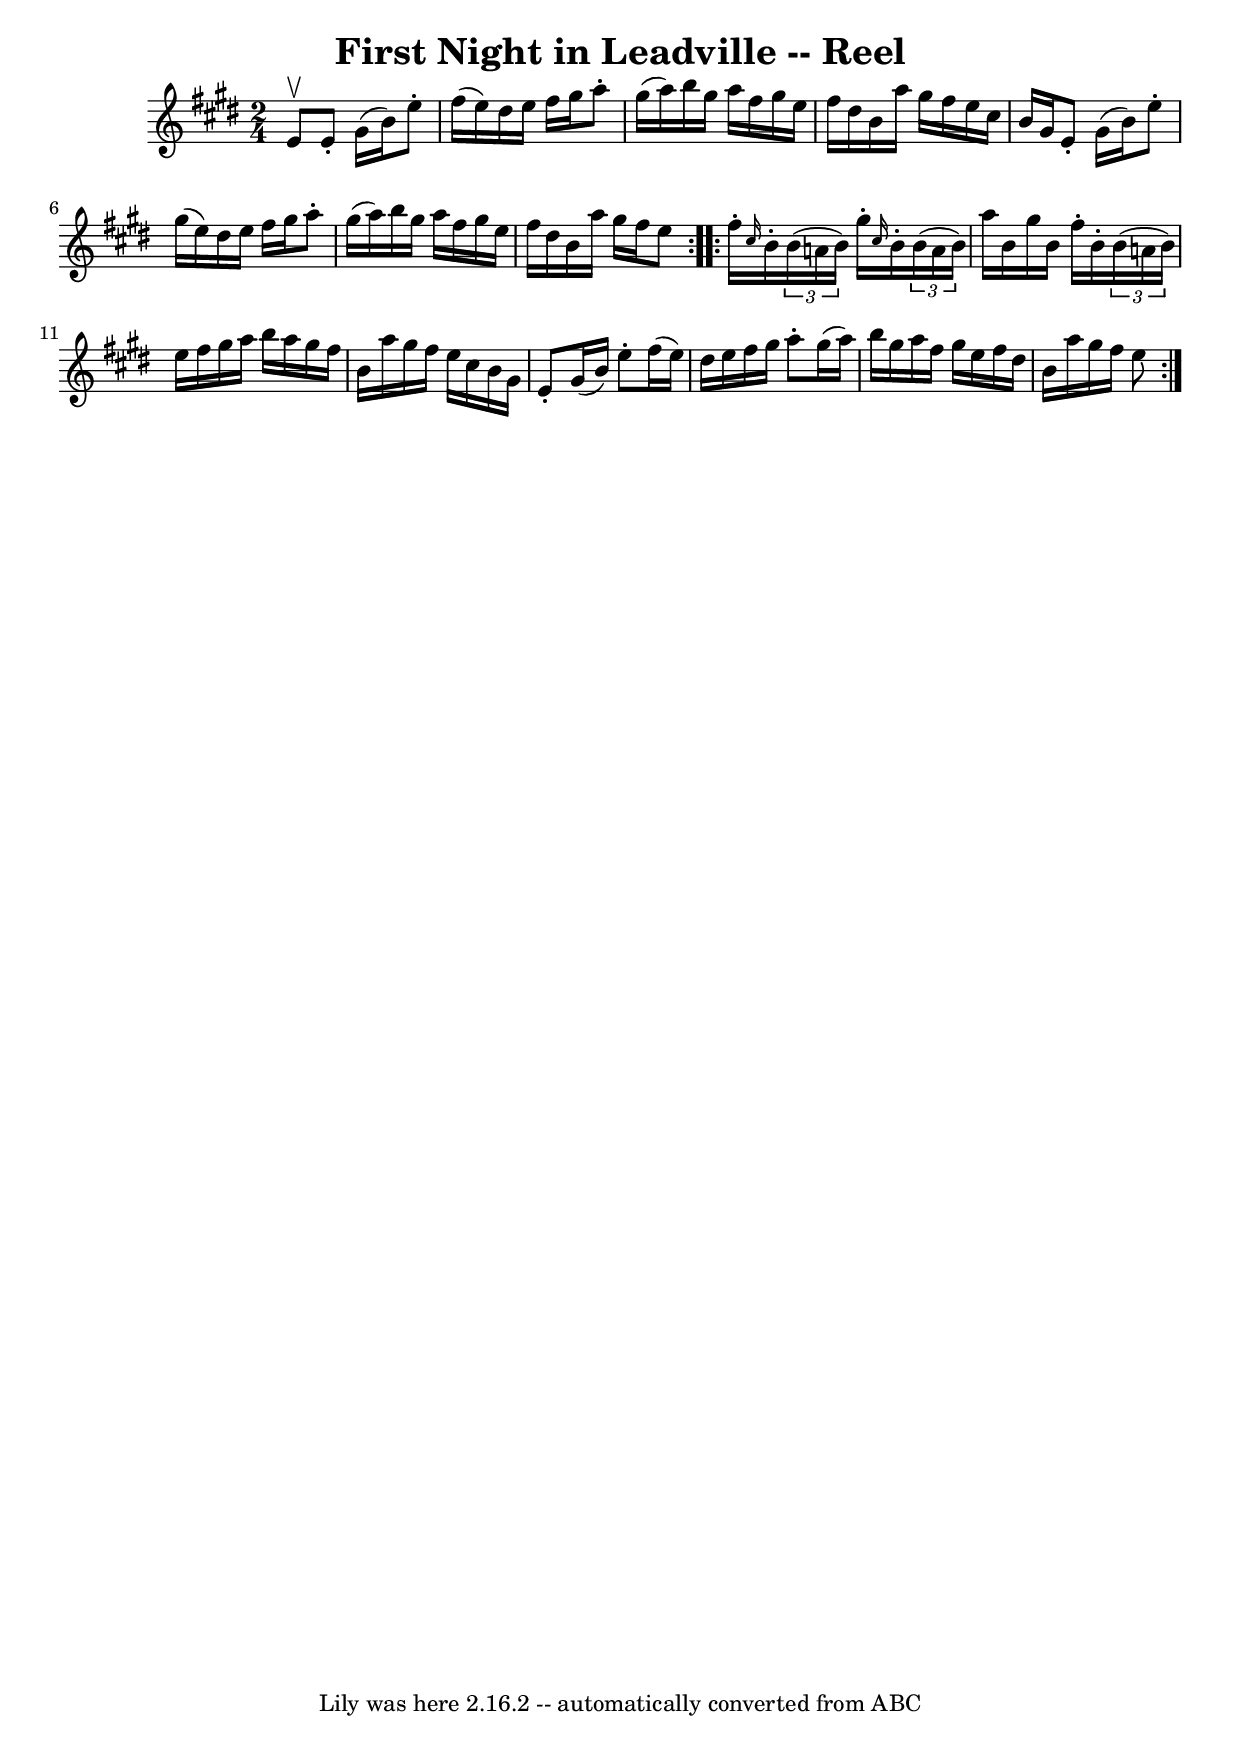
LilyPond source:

\version "2.16.2"
\include "Mammoth.ily"
\header {
	%% book = "Ryan's Mammoth Collection"
	crossRefNumber = "1"
	footnotes = "\\\\164\\\\I suspect the neutrals in the second part should be sharps"
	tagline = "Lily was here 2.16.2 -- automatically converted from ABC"
	title = "First Night in Leadville -- Reel"
}
voicedefault =  {


\repeat volta 2 {
\time 2/4 
\key e \major e'8^\upbow |
 e'8 -. gis'16 (b'16) 
 e''8 -. fis''16 (e''16)   |
 dis''16 e''16 fis''16    
gis''16 a''8 -. gis''16 (a''16)   |
 b''16 gis''16    
a''16 fis''16 gis''16 e''16 fis''16 dis''16    |
 b'16   
 a''16 gis''16 fis''16 e''16 cis''16 b'16 gis'16    |
  
 e'8 -. gis'16 (b'16) e''8 -. gis''16 (e''16)   |
   
dis''16 e''16 fis''16 gis''16 a''8 -. gis''16 (a''16)   
|
 b''16 gis''16 a''16 fis''16 gis''16 e''16 fis''16  
 dis''16    |
 b'16 a''16 gis''16 fis''16 e''8  
} \repeat volta 2 { fis''16 -. \grace { cis''16  } b'16 -.   
\times 2/3 { b'16 (a'!16 b'16) } gis''16 -. \grace { cis''16  } 
 b'16 -.   \times 2/3 { b'16 (a'16 b'16) }   |
 a''16    
b'16 gis''16 b'16 fis''16 -. b'16 -.   \times 2/3 { b'16 (a'!16 
 b'16) }   |
 e''16 fis''16 gis''16 a''16 b''16    
a''16 gis''16 fis''16    |
 b'16 a''16 gis''16 fis''16   
 e''16 cis''16 b'16 gis'16    |
 e'8 -. gis'16 (b'16  
-) e''8 -. fis''16 (e''16)   |
 dis''16 e''16 fis''16   
 gis''16 a''8 -. gis''16 (a''16)   |
 b''16 gis''16    
a''16 fis''16 gis''16 e''16 fis''16 dis''16    |
 b'16   
 a''16 gis''16 fis''16 e''8  }   
}

\score{
    <<

	\context Staff="default"
	{
	    \voicedefault 
	}

    >>
	\layout {
	}
	\midi {}
}
